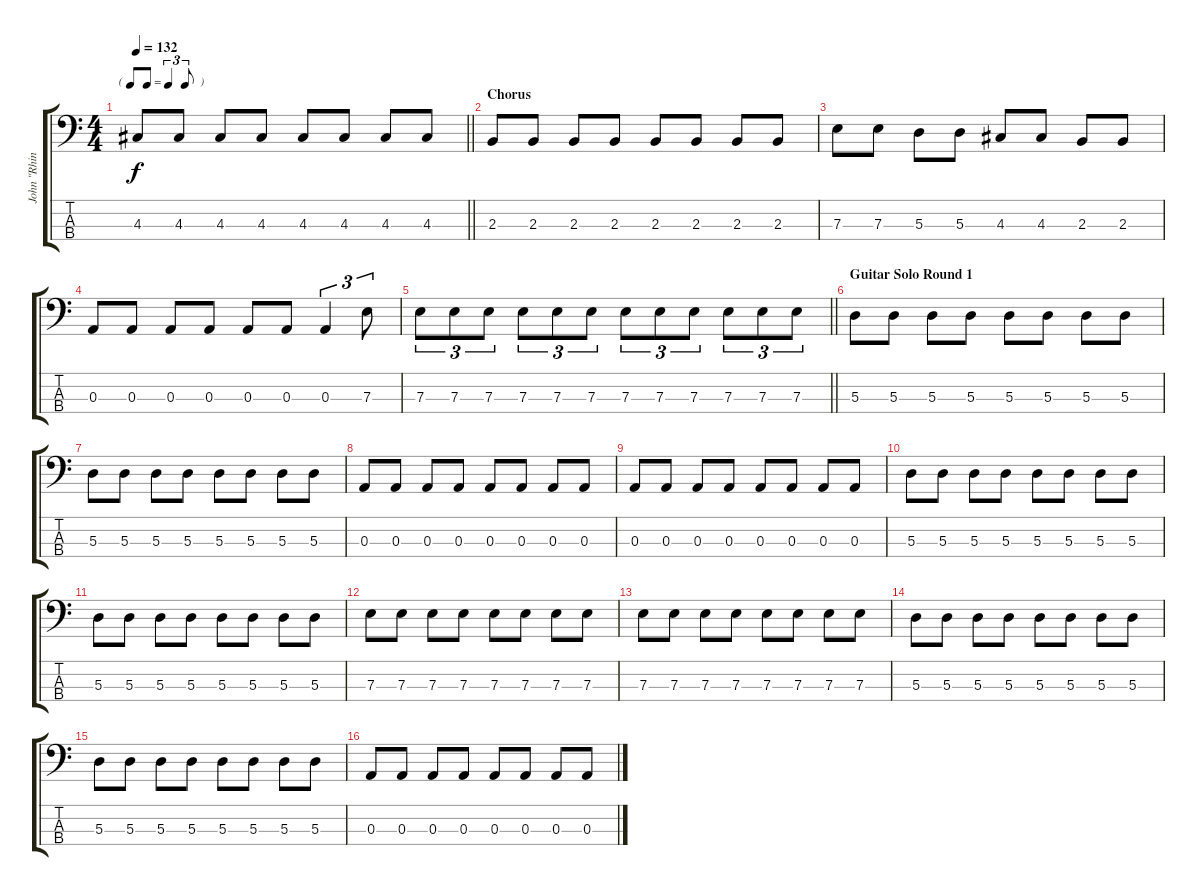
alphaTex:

\track ("John \"Rhino\" Edwards" "John \"Rhin") {instrument electricbassfinger}
\staff {score tabs}
\tuning (G2 D2 A1 E1) {hide}
\ts (4 4)
\tf triplet8th
\tempo 132
\clef f4
\barLineRight lightlight
\ks c
4.3.8{dy f} 4.3.8 4.3.8 4.3.8 4.3.8 4.3.8 4.3.8 4.3.8 |
\section ("" "Chorus")
2.3.8 2.3.8 2.3.8 2.3.8 2.3.8 2.3.8 2.3.8 2.3.8 |
7.3.8 7.3.8 5.3.8 5.3.8 4.3.8 4.3.8 2.3.8 2.3.8 |
0.3.8 0.3.8 0.3.8 0.3.8 0.3.8 0.3.8 0.3.4{tu (3 2)} 7.3.8{tu (3 2)} |
\barLineRight lightlight
7.3.8{tu (3 2)} 7.3.8{tu (3 2)} 7.3.8{tu (3 2)} 7.3.8{tu (3 2)} 7.3.8{tu (3 2)} 7.3.8{tu (3 2)} 7.3.8{tu (3 2)} 7.3.8{tu (3 2)} 7.3.8{tu (3 2)} 7.3.8{tu (3 2)} 7.3.8{tu (3 2)} 7.3.8{tu (3 2)} |
\section ("" "Guitar Solo Round 1")
5.3.8 5.3.8 5.3.8 5.3.8 5.3.8 5.3.8 5.3.8 5.3.8 |
5.3.8 5.3.8 5.3.8 5.3.8 5.3.8 5.3.8 5.3.8 5.3.8 |
0.3.8 0.3.8 0.3.8 0.3.8 0.3.8 0.3.8 0.3.8 0.3.8 |
0.3.8 0.3.8 0.3.8 0.3.8 0.3.8 0.3.8 0.3.8 0.3.8 |
5.3.8 5.3.8 5.3.8 5.3.8 5.3.8 5.3.8 5.3.8 5.3.8 |
5.3.8 5.3.8 5.3.8 5.3.8 5.3.8 5.3.8 5.3.8 5.3.8 |
7.3.8 7.3.8 7.3.8 7.3.8 7.3.8 7.3.8 7.3.8 7.3.8 |
7.3.8 7.3.8 7.3.8 7.3.8 7.3.8 7.3.8 7.3.8 7.3.8 |
5.3.8 5.3.8 5.3.8 5.3.8 5.3.8 5.3.8 5.3.8 5.3.8 |
5.3.8 5.3.8 5.3.8 5.3.8 5.3.8 5.3.8 5.3.8 5.3.8 |
0.3.8 0.3.8 0.3.8 0.3.8 0.3.8 0.3.8 0.3.8 0.3.8
